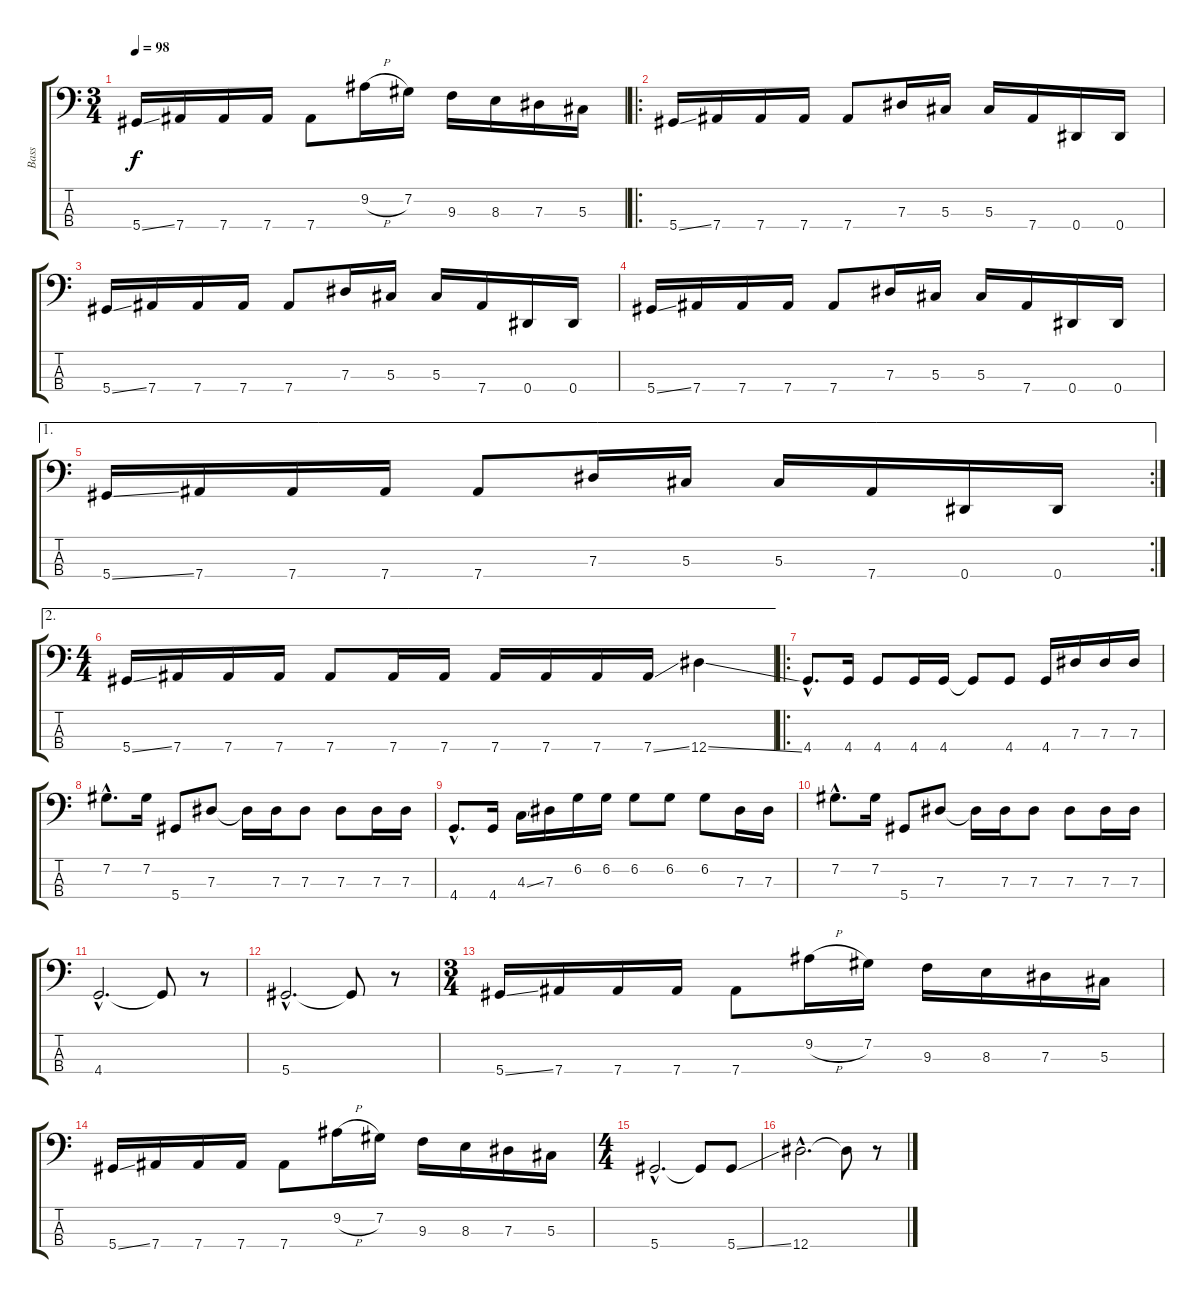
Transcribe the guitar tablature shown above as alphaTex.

\track ("Bass" "Bass") {instrument electricbassfinger}
\staff {score tabs}
\tuning (Gb2 Db2 Ab1 Eb1) {hide}
\ts (3 4)
\tempo 98
\clef f4
\ks c
5.4{ss}.16{dy f} 7.4.16 7.4.16 7.4.16 7.4.8 9.2{h}.16 7.2.16 9.3.16 8.3.16 7.3.16 5.3.16 |
\ro
5.4{ss}.16 7.4.16 7.4.16 7.4.16 7.4.8 7.3.16 5.3.16 5.3.16 7.4.16 0.4.16 0.4.16 |
5.4{ss}.16 7.4.16 7.4.16 7.4.16 7.4.8 7.3.16 5.3.16 5.3.16 7.4.16 0.4.16 0.4.16 |
5.4{ss}.16 7.4.16 7.4.16 7.4.16 7.4.8 7.3.16 5.3.16 5.3.16 7.4.16 0.4.16 0.4.16 |
\ae 1
\rc 2
5.4{ss}.16 7.4.16 7.4.16 7.4.16 7.4.8 7.3.16 5.3.16 5.3.16 7.4.16 0.4.16 0.4.16 |
\ae 2
\ts (4 4)
5.4{ss}.16 7.4.16 7.4.16 7.4.16 7.4.8 7.4.16 7.4.16 7.4.16 7.4.16 7.4.16 7.4{ss}.16 12.4{ss}.4 |
\ro
4.4{hac}.8{d} 4.4.16 4.4.8 4.4.16 4.4.16 4.4{t}.8 4.4.8 4.4.16 7.3.16 7.3.16 7.3.16 |
7.2{hac}.8{d} 7.2.16 5.4.8 7.3.8 7.3{t}.16 7.3.16 7.3.8 7.3.8 7.3.16 7.3.16 |
4.4{hac}.8{d} 4.4.16 4.3{ss}.16 7.3.16 6.2.16 6.2.16 6.2.8 6.2.8 6.2.8 7.3.16 7.3.16 |
7.2{hac}.8{d} 7.2.16 5.4.8 7.3.8 7.3{t}.16 7.3.16 7.3.8 7.3.8 7.3.16 7.3.16 |
4.4{hac}.2{d} 4.4{t}.8 r.8 |
5.4{hac}.2{d} 5.4{t}.8 r.8 |
\ts (3 4)
5.4{ss}.16 7.4.16 7.4.16 7.4.16 7.4.8 9.2{h}.16 7.2.16 9.3.16 8.3.16 7.3.16 5.3.16 |
5.4{ss}.16 7.4.16 7.4.16 7.4.16 7.4.8 9.2{h}.16 7.2.16 9.3.16 8.3.16 7.3.16 5.3.16 |
\ts (4 4)
5.4{hac}.2{d} 5.4{t}.8 5.4{ss}.8 |
12.4{hac}.2{d} 12.4{t}.8 r.8
